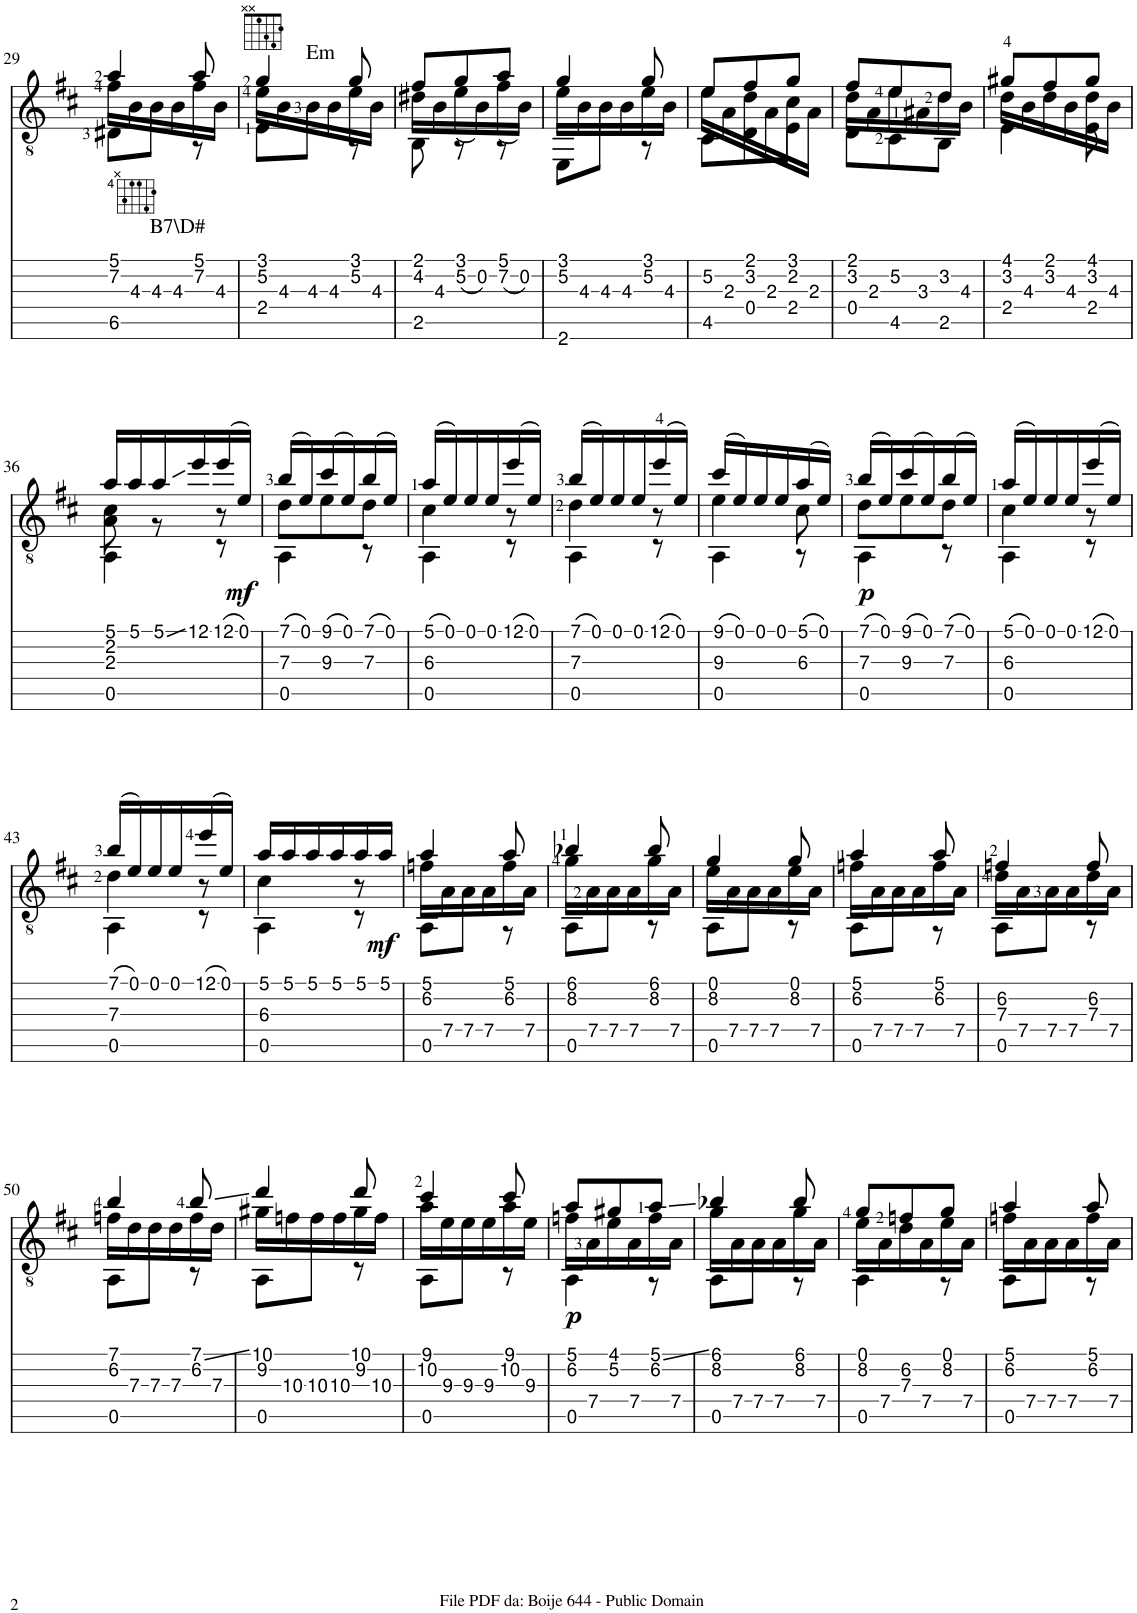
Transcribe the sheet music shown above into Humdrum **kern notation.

**kern	**kern	**dynam
*part1	*part1	*part1
*staff2	*staff1	*staff1/2
*I"Guitar	*	*
*I'Guit.	*	*
!!LO:PB:g=z
*	*clefGv2	*
*k[f#c#]	*k[f#c#]	*
*M3/8	*M3/8	*
=29	=29	=29
*^	*^	*
*	*^	*	*^	*
4a	16f#LL	8D#L	4a/	16f#\LL	8D#X\L	.
.	16B	.	.	16B\	.	.
!	!LO:TX:a:t=B7\D#	!	!	!	!	!
.	16B	8BJ	.	16B\	8B\J	.
.	16B	.	.	16B\	.	.
8a	16f#	8r	8a/	16f#\	8r	.
.	16BJJ	.	.	16B\JJ	.	.
=30	=30	=30	=30	=30	=30	=30
4g	16eLL	8EL	4g/	16e\LL	8E\L	.
.	16B	.	.	16B\	.	.
!	!	!	!	!LO:TX:a:t=Em	!	!
.	16B	8BJ	.	16B\	8B\J	.
.	16B	.	.	16B\	.	.
8g	16e	8r	8g/	16e\	8r	.
.	16BJJ	.	.	16B\JJ	.	.
=31	=31	=31	=31	=31	=31	=31
8f#L	16d#LL	8BB	8f#/L	16d#X\LL	8BB\	.
.	16B	.	.	16B\	.	.
8g	16e	8r	8g/	(16e\	8r	.
.	16B	.	.	16B\)	.	.
8aJ	16f#	8r	8a/J	(16f#\	8r	.
.	16BJJ	.	.	16B\JJ)	.	.
=32	=32	=32	=32	=32	=32	=32
4g	16eLL	8EEL	4g/	16e\LL	8EE\L	.
.	16B	.	.	16B\	.	.
.	16B	8BJ	.	16B\	8B\J	.
.	16B	.	.	16B\	.	.
8g	16e	8r	8g/	16e\	8r	.
.	16BJJ	.	.	16B\JJ	.	.
=33	=33	=33	=33	=33	=33	=33
8eL	16eLL	8C#L	8e/L	16e\LL	8C#\L	.
.	16A	.	.	16A\	.	.
8f#	16d	8D	8f#/	16d\	8D\	.
.	16A	.	.	16A\	.	.
8gJ	16c#	8EJ	8g/J	16c#\	8E\J	.
.	16AJJ	.	.	16A\JJ	.	.
=34	=34	=34	=34	=34	=34	=34
8f#L	16dLL	8DL	8f#/L	16d\LL	8D\L	.
.	16A	.	.	16A\	.	.
8e	16e	8C#	8e/	16e\	8C#\	.
.	16A#	.	.	16A#X\	.	.
8dJ	16d	8BBJ	8d/J	16d\	8BB\J	.
.	16BJJ	.	.	16B\JJ	.	.
=35	=35	=35	=35	=35	=35	=35
8g#L	16dLL	4E	8g#X/L	16d\LL	4E\	.
.	16B	.	.	16B\	.	.
8f#	16d	.	8f#/	16d\	.	.
.	16B	.	.	16B\	.	.
8g#J	16d	8E	8g#/J	16d\	8E\	.
.	16BJJ	.	.	16B\JJ	.	.
!!LO:LB:g=z	!!	!!
=36	=36	=36	=36	=36	=36	=36
16aLL	8A 8c#	4AA	16a/LL	8A\ 8c#\	4AA\	.
16a	.	.	16a/	.	.	.
16a	8r	.	16a/	8r	.	.
16ee	.	.	16ee/	.	.	.
16ee	8r	8r	(16ee/	8r	8r	.
!	!	!	!	!	!	!LO:DY:a=2
16eJJ	.	.	16e/JJ)	.	.	mf
=37	=37	=37	=37	=37	=37	=37
16bLL	8dL	4AA	(16b/LL	8d\L	4AA\	.
16e	.	.	16e/)	.	.	.
16cc#	8e	.	(16cc#/	8e\	.	.
16e	.	.	16e/)	.	.	.
16b	8dJ	8r	(16b/	8d\J	8r	.
16eJJ	.	.	16e/JJ)	.	.	.
=38	=38	=38	=38	=38	=38	=38
16aLL	4c#	4AA	(16a/LL	4c#\	4AA\	.
16e	.	.	16e/)	.	.	.
16e	.	.	16e/	.	.	.
16e	.	.	16e/	.	.	.
16ee	8r	8r	(16ee/	8r	8r	.
16eJJ	.	.	16e/JJ)	.	.	.
=39	=39	=39	=39	=39	=39	=39
16bLL	4d	4AA	(16b/LL	4d\	4AA\	.
16e	.	.	16e/)	.	.	.
16e	.	.	16e/	.	.	.
16e	.	.	16e/	.	.	.
16ee	8r	8r	(16ee/	8r	8r	.
16eJJ	.	.	16e/JJ)	.	.	.
=40	=40	=40	=40	=40	=40	=40
16cc#LL	4e	4AA	(16cc#/LL	4e\	4AA\	.
16e	.	.	16e/)	.	.	.
16e	.	.	16e/	.	.	.
16e	.	.	16e/	.	.	.
16a	8c#	8r	(16a/	8c#\	8r	.
16eJJ	.	.	16e/JJ)	.	.	.
=41	=41	=41	=41	=41	=41	=41
!	!	!	!	!	!	!LO:DY:a=2
16bLL	8dL	4AA	(16b/LL	8d\L	4AA\	p
16e	.	.	16e/)	.	.	.
16cc#	8e	.	(16cc#/	8e\	.	.
16e	.	.	16e/)	.	.	.
16b	8dJ	8r	(16b/	8d\J	8r	.
16eJJ	.	.	16e/JJ)	.	.	.
=42	=42	=42	=42	=42	=42	=42
16aLL	4c#	4AA	(16a/LL	4c#\	4AA\	.
16e	.	.	16e/)	.	.	.
16e	.	.	16e/	.	.	.
16e	.	.	16e/	.	.	.
16ee	8r	8r	(16ee/	8r	8r	.
16eJJ	.	.	16e/JJ)	.	.	.
!!LO:LB:g=z	!!	!!
=43	=43	=43	=43	=43	=43	=43
16bLL	4d	4AA	(16b/LL	4d\	4AA\	.
16e	.	.	16e/)	.	.	.
16e	.	.	16e/	.	.	.
16e	.	.	16e/	.	.	.
16ee	8r	8r	(16ee/	8r	8r	.
16eJJ	.	.	16e/JJ)	.	.	.
=44	=44	=44	=44	=44	=44	=44
16aLL	4c#	4AA	16a/LL	4c#\	4AA\	.
16a	.	.	16a/	.	.	.
16a	.	.	16a/	.	.	.
16a	.	.	16a/	.	.	.
16a	8r	8r	16a/	8r	8r	.
!	!	!	!	!	!	!LO:DY:a=2
16aJJ	.	.	16a/JJ	.	.	mf
=45	=45	=45	=45	=45	=45	=45
4a	16fLL	8AAL	4a/	16fn\LL	8AA\L	.
.	16A	.	.	16A\	.	.
.	16A	8AJ	.	16A\	8A\J	.
.	16A	.	.	16A\	.	.
8a	16f	8r	8a/	16f\	8r	.
.	16AJJ	.	.	16A\JJ	.	.
=46	=46	=46	=46	=46	=46	=46
4b-	16gLL	8AAL	4b-X/	16g\LL	8AA\L	.
.	16A	.	.	16A\	.	.
.	16A	8AJ	.	16A\	8A\J	.
.	16A	.	.	16A\	.	.
8b-	16g	8r	8b-/	16g\	8r	.
.	16AJJ	.	.	16A\JJ	.	.
=47	=47	=47	=47	=47	=47	=47
4g	16eLL	8AAL	4g/	16e\LL	8AA\L	.
.	16A	.	.	16A\	.	.
.	16A	8AJ	.	16A\	8A\J	.
.	16A	.	.	16A\	.	.
8g	16e	8r	8g/	16e\	8r	.
.	16AJJ	.	.	16A\JJ	.	.
=48	=48	=48	=48	=48	=48	=48
4a	16fLL	8AAL	4a/	16fn\LL	8AA\L	.
.	16A	.	.	16A\	.	.
.	16A	8AJ	.	16A\	8A\J	.
.	16A	.	.	16A\	.	.
8a	16f	8r	8a/	16f\	8r	.
.	16AJJ	.	.	16A\JJ	.	.
=49	=49	=49	=49	=49	=49	=49
4f	16dLL	8AAL	4fn/	16d\LL	8AA\L	.
.	16A	.	.	16A\	.	.
.	16A	8AJ	.	16A\	8A\J	.
.	16A	.	.	16A\	.	.
8f	16d	8r	8f/	16d\	8r	.
.	16AJJ	.	.	16A\JJ	.	.
!!LO:LB:g=z	!!	!!
=50	=50	=50	=50	=50	=50	=50
4b	16fLL	8AAL	4b/	16fn\LL	8AA\L	.
.	16d	.	.	16d\	.	.
.	16d	8dJ	.	16d\	8d\J	.
.	16d	.	.	16d\	.	.
8b	16f	8r	8b/	16f\	8r	.
.	16dJJ	.	.	16d\JJ	.	.
=51	=51	=51	=51	=51	=51	=51
4dd	16g#LL	8AAL	4dd/	16g#X\LL	8AA\L	.
.	16f	.	.	16fn\	.	.
.	16f	8fJ	.	16f\	8f\J	.
.	16f	.	.	16f\	.	.
8dd	16g#	8r	8dd/	16g#\	8r	.
.	16fJJ	.	.	16f\JJ	.	.
=52	=52	=52	=52	=52	=52	=52
4cc#	16aLL	8AAL	4cc#/	16a\LL	8AA\L	.
.	16e	.	.	16e\	.	.
.	16e	8eJ	.	16e\	8e\J	.
.	16e	.	.	16e\	.	.
8cc#	16a	8r	8cc#/	16a\	8r	.
.	16eJJ	.	.	16e\JJ	.	.
=53	=53	=53	=53	=53	=53	=53
!	!	!	!	!	!	!LO:DY:a=2
8aL	16fLL	4AA	8a/L	16fn\LL	4AA\	p
.	16A	.	.	16A\	.	.
8g#	16e	.	8g#X/	16e\	.	.
.	16A	.	.	16A\	.	.
8aJ	16f	8r	8a/J	16f\	8r	.
.	16AJJ	.	.	16A\JJ	.	.
=54	=54	=54	=54	=54	=54	=54
4b-	16gLL	8AAL	4b-X/	16g\LL	8AA\L	.
.	16A	.	.	16A\	.	.
.	16A	8AJ	.	16A\	8A\J	.
.	16A	.	.	16A\	.	.
8b-	16g	8r	8b-/	16g\	8r	.
.	16AJJ	.	.	16A\JJ	.	.
=55	=55	=55	=55	=55	=55	=55
8gL	16eLL	4AA	8g/L	16e\LL	4AA\	.
.	16A	.	.	16A\	.	.
8f	16d	.	8fn/	16d\	.	.
.	16A	.	.	16A\	.	.
8gJ	16e	8r	8g/J	16e\	8r	.
.	16AJJ	.	.	16A\JJ	.	.
=56	=56	=56	=56	=56	=56	=56
4a	16fLL	8AAL	4a/	16fn\LL	8AA\L	.
.	16A	.	.	16A\	.	.
.	16A	8AJ	.	16A\	8A\J	.
.	16A	.	.	16A\	.	.
8a	16f	8r	8a/	16f\	8r	.
.	16AJJ	.	.	16A\JJ	.	.
*v	*v	*v	*	*	*	*
*	*v	*v	*v	*
=	=	=
*-	*-	*-
